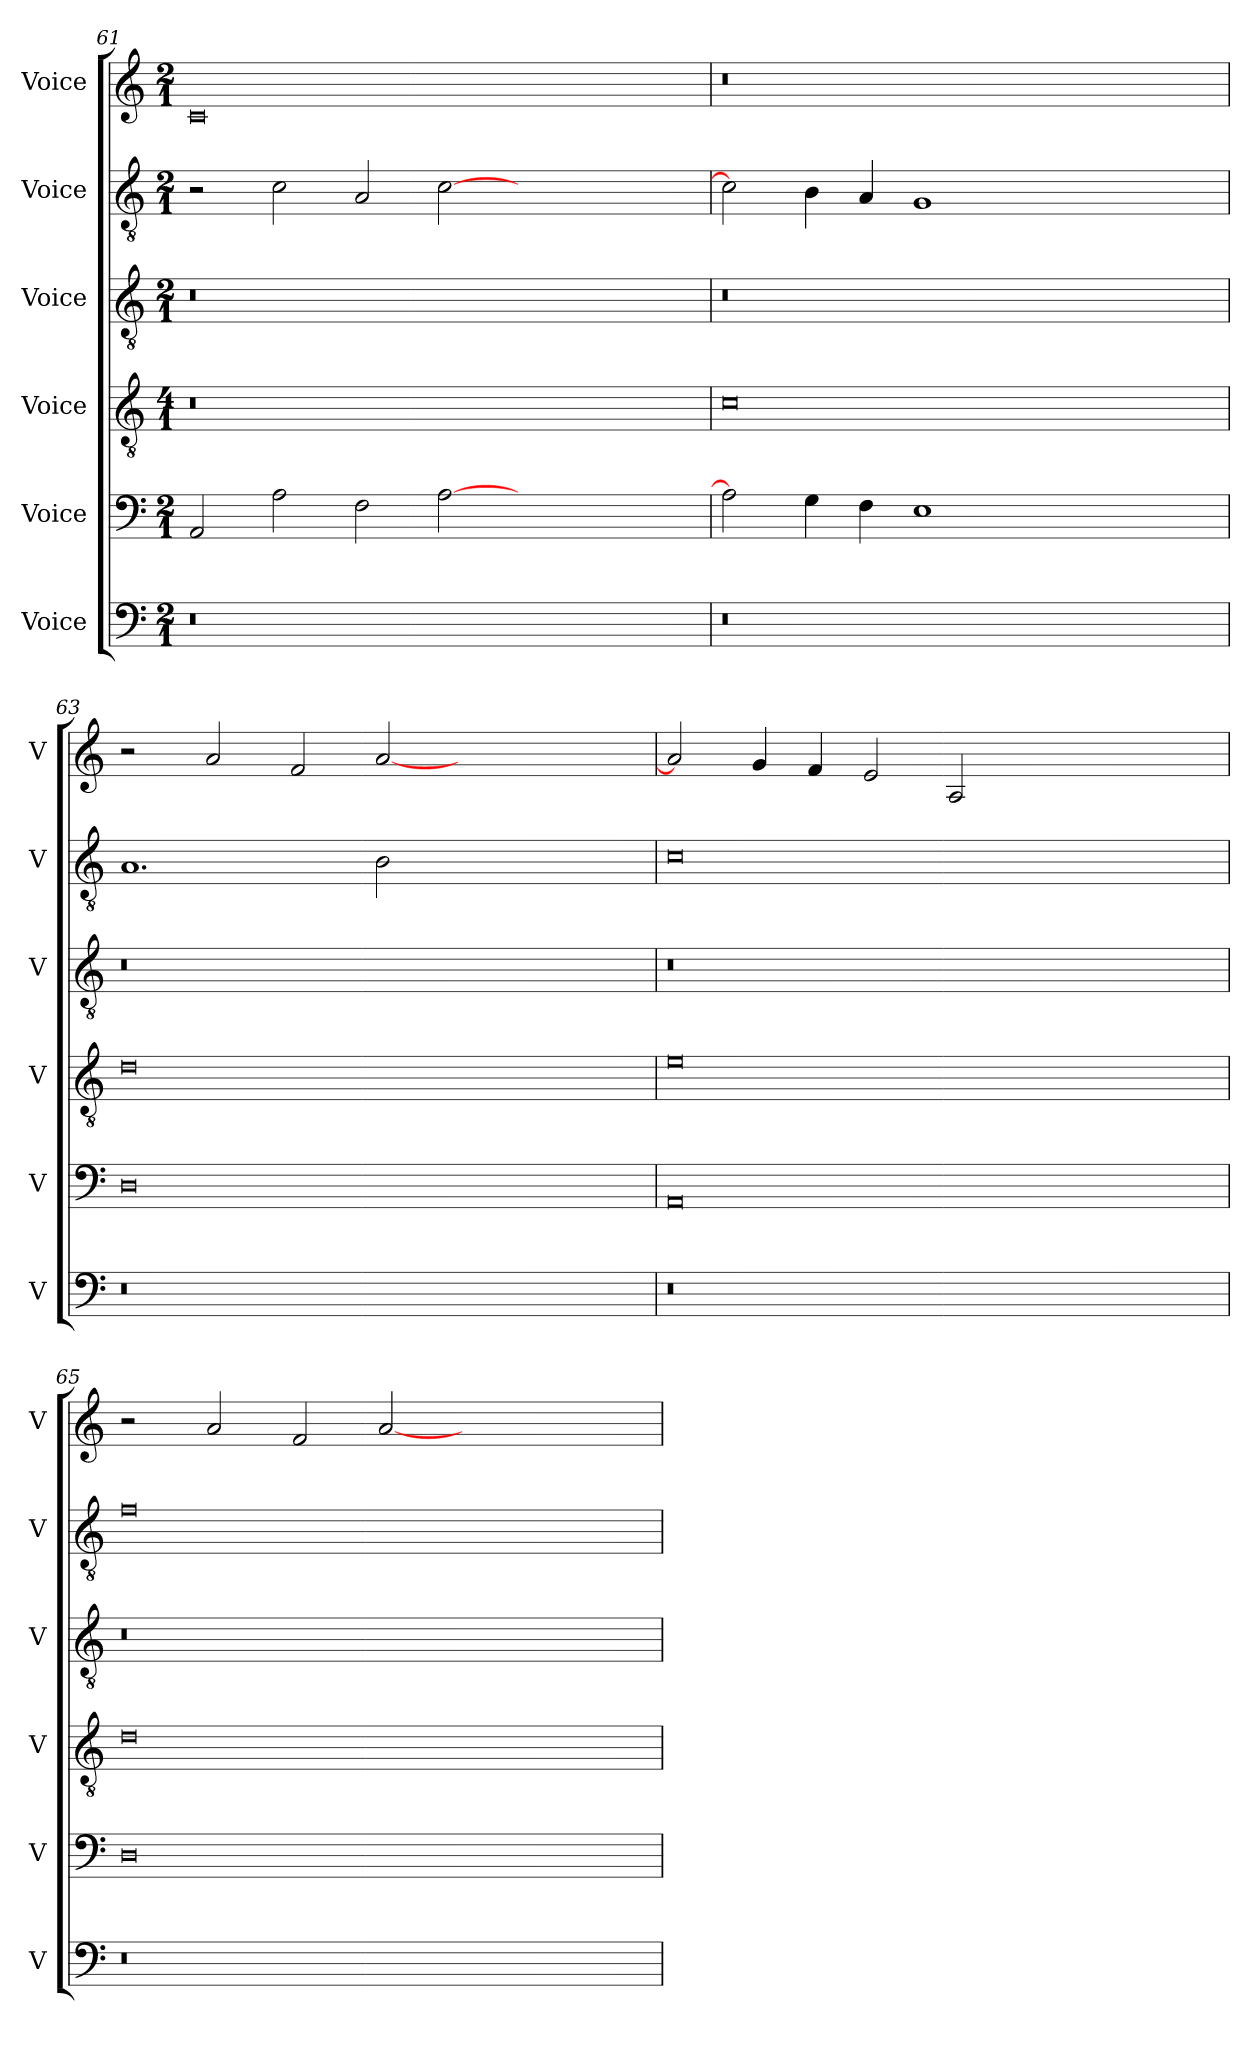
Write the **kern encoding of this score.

**kern	**kern	**kern	**kern	**kern	**kern
*part6	*part5	*part4	*part3	*part2	*part1
*staff6	*staff5	*staff4	*staff3	*staff2	*staff1
*I"Voice	*I"Voice	*I"Voice	*I"Voice	*I"Voice	*I"Voice
*I'V	*I'V	*I'V	*I'V	*I'V	*I'V
*clefF4	*clefF4	*clefGv2	*clefGv2	*clefGv2	*clefG2
*k[]	*k[]	*k[]	*k[]	*k[]	*k[]
*M2/1	*M2/1	*M4/1	*M2/1	*M2/1	*M2/1
=61	=61	=61	=61	=61	=61
0r	2AA/	0r	0r	2r	0c
.	2A\	.	.	2c\	.
.	2F\	.	.	2A/	.
.	[2A\	.	.	[2c\	.
0ryy	0ryy	0ryy	0ryy	0ryy	0ryy
!!LO:PB:g=z
=62	=62	=62	=62	=62	=62
0r	2A\]	0c	0r	2c\]	0r
.	4G\	.	.	4B\	.
.	4F\	.	.	4A/	.
.	1E	.	.	1G	.
0ryy	0ryy	0ryy	0ryy	0ryy	0ryy
=63	=63	=63	=63	=63	=63
0r	0D	0d	0r	1.A	2r
.	.	.	.	.	2a/
.	.	.	.	.	2f/
.	.	.	.	2B\	[2a/
0ryy	0ryy	0ryy	0ryy	0ryy	0ryy
=64	=64	=64	=64	=64	=64
0r	0AA	0e	0r	0c	2a/]
.	.	.	.	.	4g/
.	.	.	.	.	4f/
.	.	.	.	.	2e/
.	.	.	.	.	2A/
0ryy	0ryy	0ryy	0ryy	0ryy	0ryy
=65	=65	=65	=65	=65	=65
0r	0D	0d	0r	0f	2r
.	.	.	.	.	2a/
.	.	.	.	.	2f/
.	.	.	.	.	[2a/
0ryy	0ryy	0ryy	0ryy	0ryy	0ryy
=	=	=	=	=	=
*-	*-	*-	*-	*-	*-
